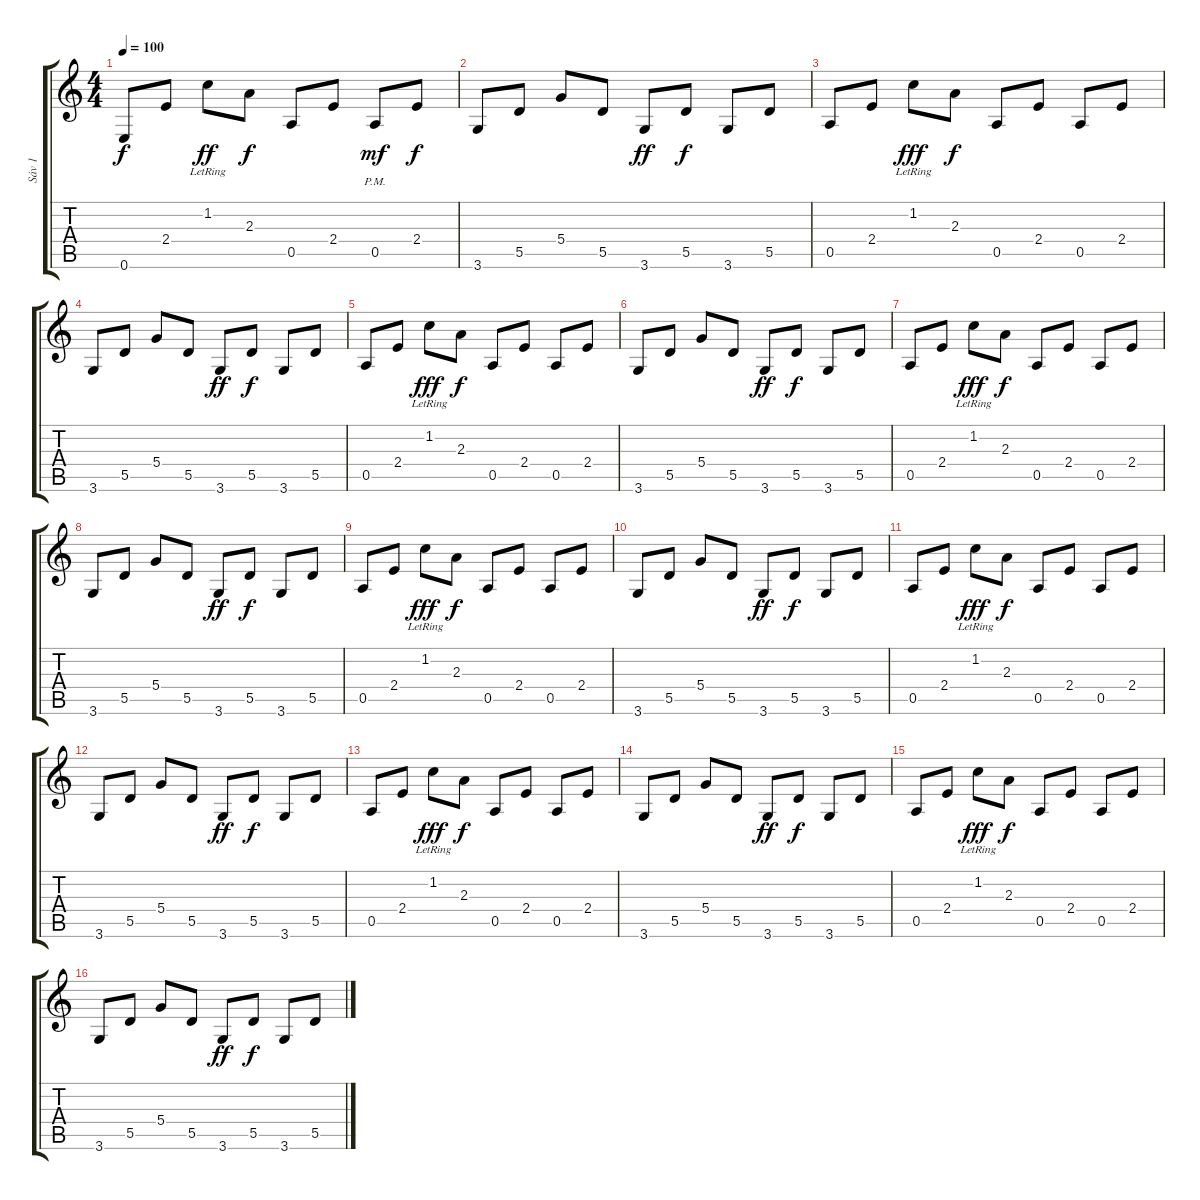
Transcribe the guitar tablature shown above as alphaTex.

\track ("Sáv 1" "Sáv 1") {instrument acousticguitarnylon}
\staff {score tabs}
\tuning (E4 B3 G3 D3 A2 E2) {hide}
\ts (4 4)
\tempo 100
\clef g2
\ks c
0.6.8{dy f instrument acousticguitarnylon} 2.4.8 1.2{lr}.8{dy ff} 2.3.8{dy f} 0.5.8 2.4.8 0.5{pm}.8{dy mf} 2.4.8{dy f} |
3.6.8 5.5.8 5.4.8 5.5.8 3.6.8{dy ff} 5.5.8{dy f} 3.6.8 5.5.8 |
0.5.8 2.4.8 1.2{lr}.8{dy fff} 2.3.8{dy f} 0.5.8 2.4.8 0.5.8 2.4.8 |
3.6.8 5.5.8 5.4.8 5.5.8 3.6.8{dy ff} 5.5.8{dy f} 3.6.8 5.5.8 |
0.5.8 2.4.8 1.2{lr}.8{dy fff} 2.3.8{dy f} 0.5.8 2.4.8 0.5.8 2.4.8 |
3.6.8 5.5.8 5.4.8 5.5.8 3.6.8{dy ff} 5.5.8{dy f} 3.6.8 5.5.8 |
0.5.8 2.4.8 1.2{lr}.8{dy fff} 2.3.8{dy f} 0.5.8 2.4.8 0.5.8 2.4.8 |
3.6.8 5.5.8 5.4.8 5.5.8 3.6.8{dy ff} 5.5.8{dy f} 3.6.8 5.5.8 |
0.5.8 2.4.8 1.2{lr}.8{dy fff} 2.3.8{dy f} 0.5.8 2.4.8 0.5.8 2.4.8 |
3.6.8 5.5.8 5.4.8 5.5.8 3.6.8{dy ff} 5.5.8{dy f} 3.6.8 5.5.8 |
0.5.8 2.4.8 1.2{lr}.8{dy fff} 2.3.8{dy f} 0.5.8 2.4.8 0.5.8 2.4.8 |
3.6.8 5.5.8 5.4.8 5.5.8 3.6.8{dy ff} 5.5.8{dy f} 3.6.8 5.5.8 |
0.5.8 2.4.8 1.2{lr}.8{dy fff} 2.3.8{dy f} 0.5.8 2.4.8 0.5.8 2.4.8 |
3.6.8 5.5.8 5.4.8 5.5.8 3.6.8{dy ff} 5.5.8{dy f} 3.6.8 5.5.8 |
0.5.8 2.4.8 1.2{lr}.8{dy fff} 2.3.8{dy f} 0.5.8 2.4.8 0.5.8 2.4.8 |
3.6.8 5.5.8 5.4.8 5.5.8 3.6.8{dy ff} 5.5.8{dy f} 3.6.8 5.5.8
